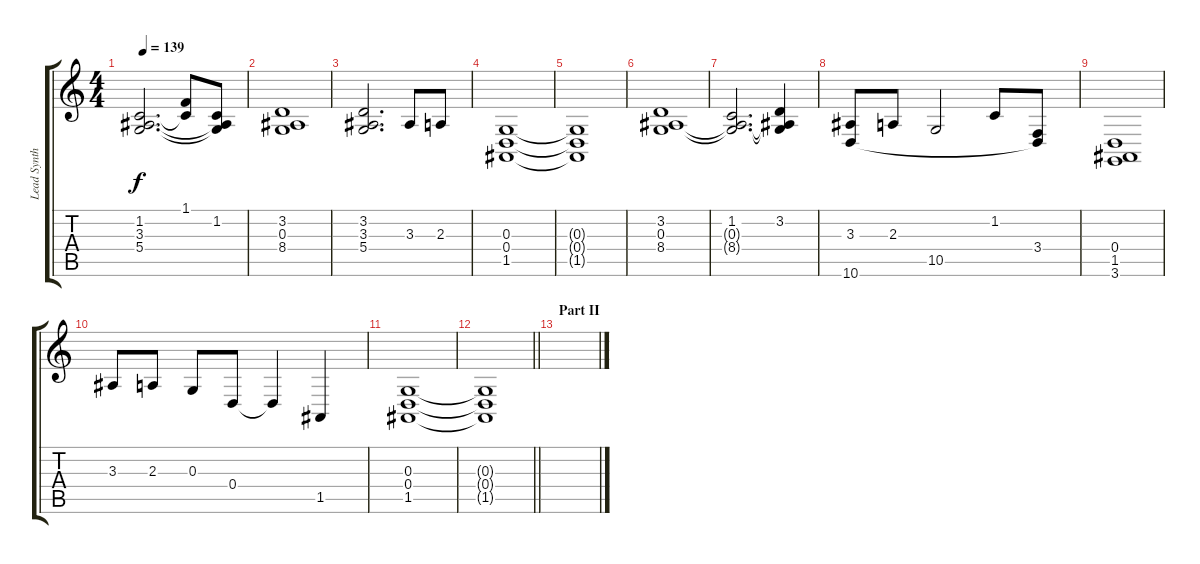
\track ("Lead Synth (Rick Wright)" "Lead Synth") {instrument stringensemble1}
\staff {score tabs}
\tuning (E4 B3 G3 D3 A2 E2) {hide}
\ts (4 4)
\tempo 139
\clef g2
\ks c
(1.2 3.3 5.4).2{d dy f} (1.1 1.2{t}).8 (1.2 3.3{t} 5.4{t}).8 |
(3.2 0.3 8.4).1 |
(3.2 3.3 5.4).2{d} 3.3.8 2.3.8 |
(0.3 0.4 1.5).1 |
(0.3{t} 0.4{t} 1.5{t}).1 |
(3.2 0.3 8.4).1 |
(1.2 0.3{t} 8.4{t}).2{d} (3.2 0.3{t} 8.4{t}).4 |
(3.3 10.6).8 2.3.8 10.5.2 1.2.8 (3.4 10.6{t}).8 |
(0.4 1.5 3.6).1 |
3.3.8 2.3.8 0.3.8 0.4.8 0.4{t}.4 1.5.4 |
(0.3 0.4 1.5).1 |
\barLineRight lightlight
(0.3{t} 0.4{t} 1.5{t}).1 |
\section ("" "Part II")
